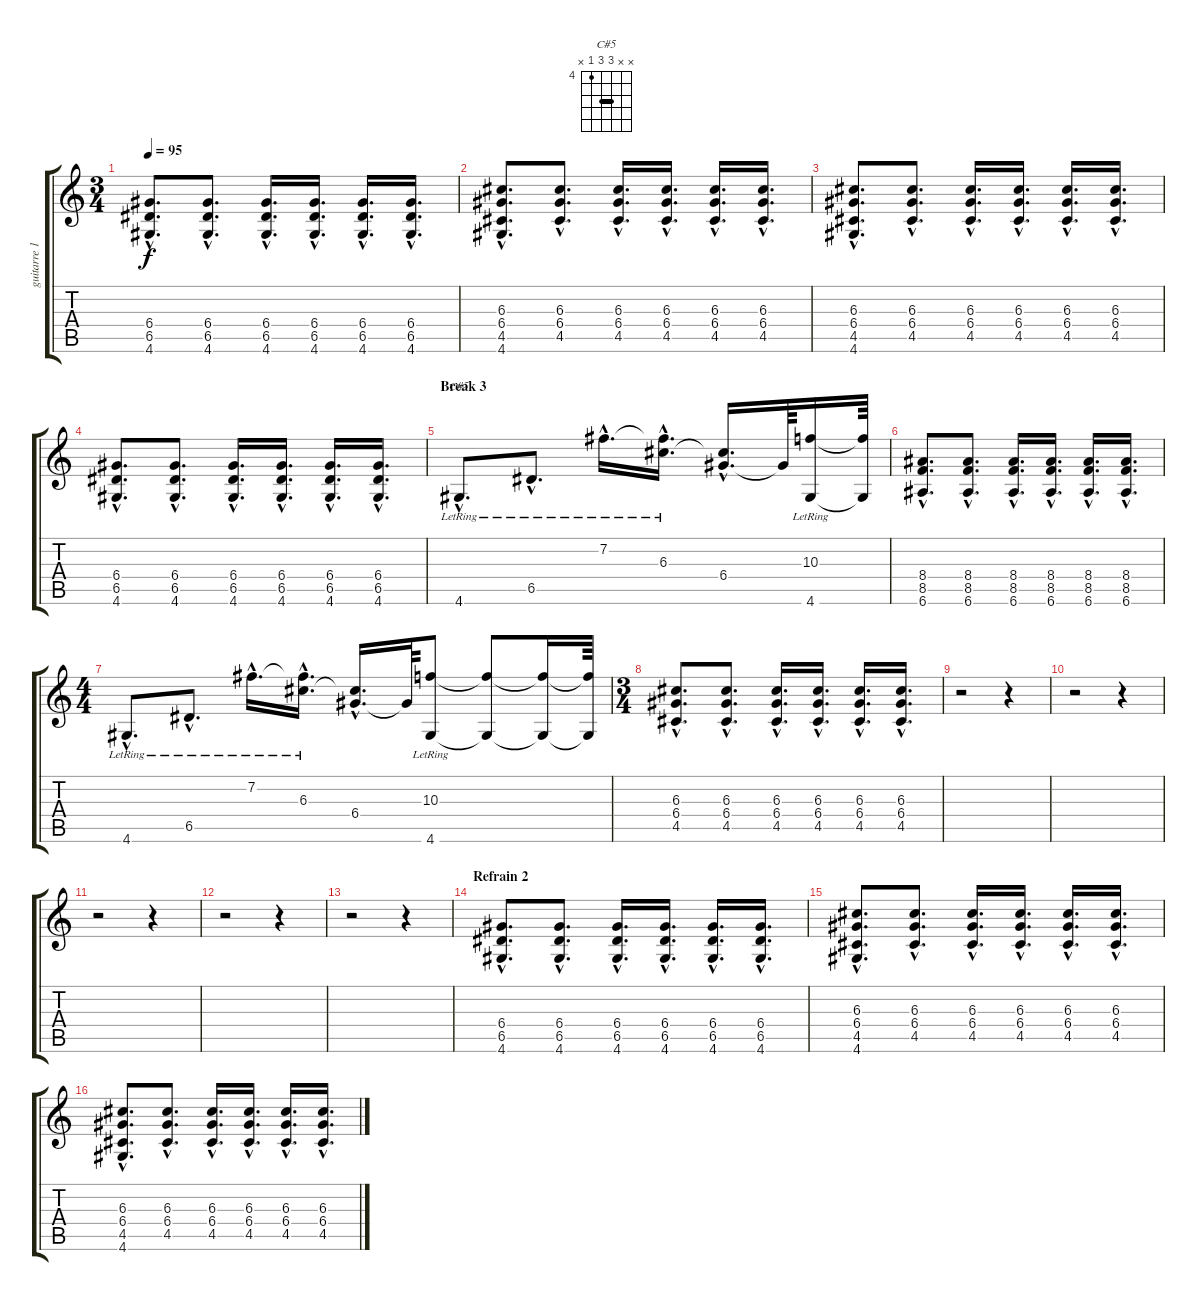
\track ("guitarre 1" "guitarre 1") {instrument acousticguitarsteel}
\staff {score tabs}
\tuning (E4 B3 G3 D3 A2 E2) {hide}
\chord ("C#5" x x 6 6 4 x) {firstfret 4 barre 6}
\ts (3 4)
\tempo 95
\clef g2
\ks c
(6.4{hac} 6.5{hac} 4.6{hac}).8{d dy f} (6.4{hac} 6.5{hac} 4.6{hac}).8{d} (6.4{hac} 6.5{hac} 4.6{hac}).16{d} (6.4{hac} 6.5{hac} 4.6{hac}).16{d} (6.4{hac} 6.5{hac} 4.6{hac}).16{d} (6.4{hac} 6.5{hac} 4.6{hac}).16{d} |
(6.3{hac} 6.4{hac} 4.5{hac} 4.6{hac}).8{d} (6.3{hac} 6.4{hac} 4.5{hac}).8{d} (6.3{hac} 6.4{hac} 4.5{hac}).16{d} (6.3{hac} 6.4{hac} 4.5{hac}).16{d} (6.3{hac} 6.4{hac} 4.5{hac}).16{d} (6.3{hac} 6.4{hac} 4.5{hac}).16{d} |
(6.3{hac} 6.4{hac} 4.5{hac} 4.6{hac}).8{d} (6.3{hac} 6.4{hac} 4.5{hac}).8{d} (6.3{hac} 6.4{hac} 4.5{hac}).16{d} (6.3{hac} 6.4{hac} 4.5{hac}).16{d} (6.3{hac} 6.4{hac} 4.5{hac}).16{d} (6.3{hac} 6.4{hac} 4.5{hac}).16{d} |
(6.4{hac} 6.5{hac} 4.6{hac}).8{d} (6.4{hac} 6.5{hac} 4.6{hac}).8{d} (6.4{hac} 6.5{hac} 4.6{hac}).16{d} (6.4{hac} 6.5{hac} 4.6{hac}).16{d} (6.4{hac} 6.5{hac} 4.6{hac}).16{d} (6.4{hac} 6.5{hac} 4.6{hac}).16{d} |
\section ("" "Break 3")
4.6{hac lr}.8{d ch "C#5"} 6.5{hac lr}.8{d} 7.2{hac lr}.16{d} (7.2{hac t} 6.3{hac lr}).16{d} (6.3{hac t} 6.4{hac}).16{d} 6.4{t}.64 (10.3{lr} 4.6{lr}).16 (10.3{t} 4.6{t}).64 |
(8.4{hac} 8.5{hac} 6.6{hac}).8{d} (8.4{hac} 8.5{hac} 6.6{hac}).8{d} (8.4{hac} 8.5{hac} 6.6{hac}).16{d} (8.4{hac} 8.5{hac} 6.6{hac}).16{d} (8.4{hac} 8.5{hac} 6.6{hac}).16{d} (8.4{hac} 8.5{hac} 6.6{hac}).16{d} |
\ts (4 4)
4.6{hac lr}.8{d} 6.5{hac lr}.8{d} 7.2{hac lr}.16{d} (7.2{hac t} 6.3{hac lr}).16{d} (6.3{hac t} 6.4{hac}).16{d} 6.4{t}.64 (10.3{lr} 4.6{lr}).8 (10.3{t} 4.6{t}).8 (10.3{t} 4.6{t}).16 (10.3{t} 4.6{t}).64 |
\ts (3 4)
(6.3{hac} 6.4{hac} 4.5{hac}).8{d} (6.3{hac} 6.4{hac} 4.5{hac}).8{d} (6.3{hac} 6.4{hac} 4.5{hac}).16{d} (6.3{hac} 6.4{hac} 4.5{hac}).16{d} (6.3{hac} 6.4{hac} 4.5{hac}).16{d} (6.3{hac} 6.4{hac} 4.5{hac}).16{d} |
r.2 r.4 |
r.2 r.4 |
r.2 r.4 |
r.2 r.4 |
r.2 r.4 |
\section ("" "Refrain 2")
(6.4{hac} 6.5{hac} 4.6{hac}).8{d} (6.4{hac} 6.5{hac} 4.6{hac}).8{d} (6.4{hac} 6.5{hac} 4.6{hac}).16{d} (6.4{hac} 6.5{hac} 4.6{hac}).16{d} (6.4{hac} 6.5{hac} 4.6{hac}).16{d} (6.4{hac} 6.5{hac} 4.6{hac}).16{d} |
(6.3{hac} 6.4{hac} 4.5{hac} 4.6{hac}).8{d} (6.3{hac} 6.4{hac} 4.5{hac}).8{d} (6.3{hac} 6.4{hac} 4.5{hac}).16{d} (6.3{hac} 6.4{hac} 4.5{hac}).16{d} (6.3{hac} 6.4{hac} 4.5{hac}).16{d} (6.3{hac} 6.4{hac} 4.5{hac}).16{d} |
(6.3{hac} 6.4{hac} 4.5{hac} 4.6{hac}).8{d} (6.3{hac} 6.4{hac} 4.5{hac}).8{d} (6.3{hac} 6.4{hac} 4.5{hac}).16{d} (6.3{hac} 6.4{hac} 4.5{hac}).16{d} (6.3{hac} 6.4{hac} 4.5{hac}).16{d} (6.3{hac} 6.4{hac} 4.5{hac}).16{d}
